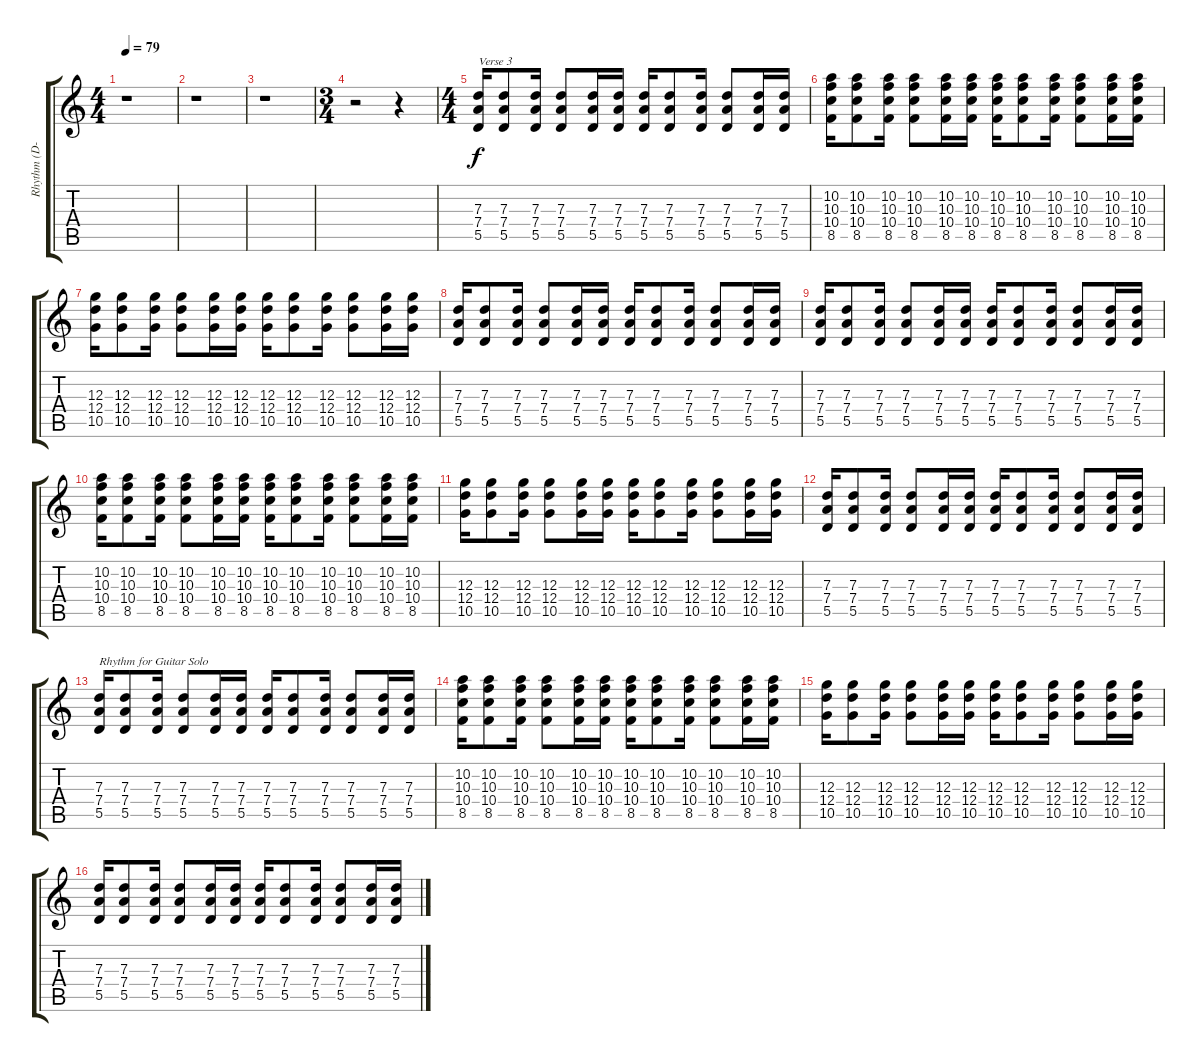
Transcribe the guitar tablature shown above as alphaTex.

\track ("Rhythm (D-Tuning)" "Rhythm (D-") {instrument distortionguitar}
\staff {score tabs}
\tuning (E4 B3 G3 D3 A2 D2) {hide}
\ts (4 4)
\tempo 79
\clef g2
\ks c
r.1{dy f} |
r.1 |
r.1 |
\ts (3 4)
r.2 r.4 |
\ts (4 4)
(7.3 7.4 5.5).16{txt "Verse 3"} (7.3 7.4 5.5).8 (7.3 7.4 5.5).16 (7.3 7.4 5.5).8 (7.3 7.4 5.5).16 (7.3 7.4 5.5).16 (7.3 7.4 5.5).16 (7.3 7.4 5.5).8 (7.3 7.4 5.5).16 (7.3 7.4 5.5).8 (7.3 7.4 5.5).16 (7.3 7.4 5.5).16 |
(10.2 10.3 10.4 8.5).16 (10.2 10.3 10.4 8.5).8 (10.2 10.3 10.4 8.5).16 (10.2 10.3 10.4 8.5).8 (10.2 10.3 10.4 8.5).16 (10.2 10.3 10.4 8.5).16 (10.2 10.3 10.4 8.5).16 (10.2 10.3 10.4 8.5).8 (10.2 10.3 10.4 8.5).16 (10.2 10.3 10.4 8.5).8 (10.2 10.3 10.4 8.5).16 (10.2 10.3 10.4 8.5).16 |
(12.3 12.4 10.5).16 (12.3 12.4 10.5).8 (12.3 12.4 10.5).16 (12.3 12.4 10.5).8 (12.3 12.4 10.5).16 (12.3 12.4 10.5).16 (12.3 12.4 10.5).16 (12.3 12.4 10.5).8 (12.3 12.4 10.5).16 (12.3 12.4 10.5).8 (12.3 12.4 10.5).16 (12.3 12.4 10.5).16 |
(7.3 7.4 5.5).16 (7.3 7.4 5.5).8 (7.3 7.4 5.5).16 (7.3 7.4 5.5).8 (7.3 7.4 5.5).16 (7.3 7.4 5.5).16 (7.3 7.4 5.5).16 (7.3 7.4 5.5).8 (7.3 7.4 5.5).16 (7.3 7.4 5.5).8 (7.3 7.4 5.5).16 (7.3 7.4 5.5).16 |
(7.3 7.4 5.5).16 (7.3 7.4 5.5).8 (7.3 7.4 5.5).16 (7.3 7.4 5.5).8 (7.3 7.4 5.5).16 (7.3 7.4 5.5).16 (7.3 7.4 5.5).16 (7.3 7.4 5.5).8 (7.3 7.4 5.5).16 (7.3 7.4 5.5).8 (7.3 7.4 5.5).16 (7.3 7.4 5.5).16 |
(10.2 10.3 10.4 8.5).16 (10.2 10.3 10.4 8.5).8 (10.2 10.3 10.4 8.5).16 (10.2 10.3 10.4 8.5).8 (10.2 10.3 10.4 8.5).16 (10.2 10.3 10.4 8.5).16 (10.2 10.3 10.4 8.5).16 (10.2 10.3 10.4 8.5).8 (10.2 10.3 10.4 8.5).16 (10.2 10.3 10.4 8.5).8 (10.2 10.3 10.4 8.5).16 (10.2 10.3 10.4 8.5).16 |
(12.3 12.4 10.5).16 (12.3 12.4 10.5).8 (12.3 12.4 10.5).16 (12.3 12.4 10.5).8 (12.3 12.4 10.5).16 (12.3 12.4 10.5).16 (12.3 12.4 10.5).16 (12.3 12.4 10.5).8 (12.3 12.4 10.5).16 (12.3 12.4 10.5).8 (12.3 12.4 10.5).16 (12.3 12.4 10.5).16 |
(7.3 7.4 5.5).16 (7.3 7.4 5.5).8 (7.3 7.4 5.5).16 (7.3 7.4 5.5).8 (7.3 7.4 5.5).16 (7.3 7.4 5.5).16 (7.3 7.4 5.5).16 (7.3 7.4 5.5).8 (7.3 7.4 5.5).16 (7.3 7.4 5.5).8 (7.3 7.4 5.5).16 (7.3 7.4 5.5).16 |
(7.3 7.4 5.5).16{txt "Rhythm for Guitar Solo"} (7.3 7.4 5.5).8 (7.3 7.4 5.5).16 (7.3 7.4 5.5).8 (7.3 7.4 5.5).16 (7.3 7.4 5.5).16 (7.3 7.4 5.5).16 (7.3 7.4 5.5).8 (7.3 7.4 5.5).16 (7.3 7.4 5.5).8 (7.3 7.4 5.5).16 (7.3 7.4 5.5).16 |
(10.2 10.3 10.4 8.5).16 (10.2 10.3 10.4 8.5).8 (10.2 10.3 10.4 8.5).16 (10.2 10.3 10.4 8.5).8 (10.2 10.3 10.4 8.5).16 (10.2 10.3 10.4 8.5).16 (10.2 10.3 10.4 8.5).16 (10.2 10.3 10.4 8.5).8 (10.2 10.3 10.4 8.5).16 (10.2 10.3 10.4 8.5).8 (10.2 10.3 10.4 8.5).16 (10.2 10.3 10.4 8.5).16 |
(12.3 12.4 10.5).16 (12.3 12.4 10.5).8 (12.3 12.4 10.5).16 (12.3 12.4 10.5).8 (12.3 12.4 10.5).16 (12.3 12.4 10.5).16 (12.3 12.4 10.5).16 (12.3 12.4 10.5).8 (12.3 12.4 10.5).16 (12.3 12.4 10.5).8 (12.3 12.4 10.5).16 (12.3 12.4 10.5).16 |
(7.3 7.4 5.5).16 (7.3 7.4 5.5).8 (7.3 7.4 5.5).16 (7.3 7.4 5.5).8 (7.3 7.4 5.5).16 (7.3 7.4 5.5).16 (7.3 7.4 5.5).16 (7.3 7.4 5.5).8 (7.3 7.4 5.5).16 (7.3 7.4 5.5).8 (7.3 7.4 5.5).16 (7.3 7.4 5.5).16
